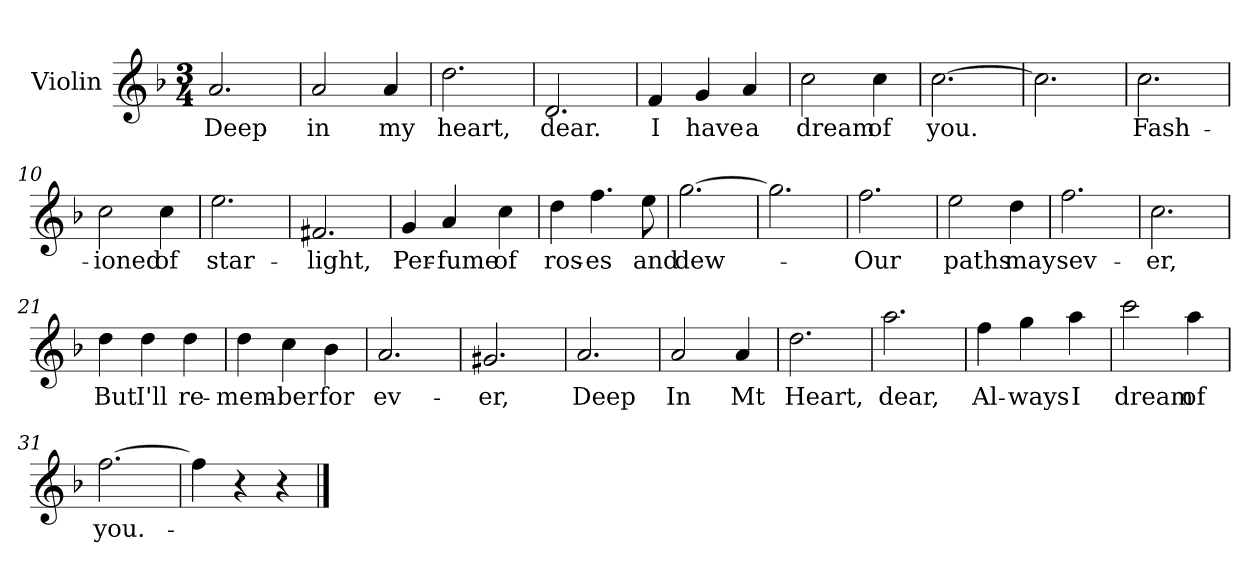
**kern	**text
*part1	*part1
*staff1	*staff1
*I"Violin	*
*I'Vln	*
*clefG2	*
*k[b-]	*
*F:	*
*M3/4	*
=1	=1
2.a/	Deep
=2	=2
2a/	in
4a/	my
=3	=3
2.dd\	heart,
=4	=4
2.d/	dear.
=5	=5
4f/	I
4g/	have
4a/	a
!!LO:LB:g=z
=6	=6
2cc\	dream
4cc\	of
=7	=7
[2.cc\	you.
=8	=8
2.cc\]	.
=9	=9
2.cc\	Fash-
=10	=10
2cc\	-ioned
4cc\	of
!!LO:LB:g=z
=11	=11
2.ee\	star-
=12	=12
2.f#X/	-light,
=13	=13
4g/	Per-
4a/	-fume
4cc\	of
=14	=14
4dd\	ros-
4.ff\	-es
8ee\	and
=15	=15
[2.gg\	dew-
!!LO:LB:g=z
=16	=16
2.gg\]	.
=17	=17
2.ff\	Our
=18	=18
2ee\	paths
4dd\	may
=19	=19
2.ff\	sev-
=20	=20
2.cc\	-er,
!!LO:LB:g=z
=21	=21
4dd\	But
4dd\	I'll
4dd\	re-
=22	=22
4dd\	-mem-
4cc\	-ber
4b-\	for
=23	=23
2.a/	ev-
=24	=24
2.g#X/	-er,
=25	=25
2.a/	Deep
=26	=26
2a/	In
4a/	Mt
!!LO:LB:g=z
=27	=27
2.dd\	Heart,
=28	=28
2.aa\	dear,
=29	=29
4ff\	Al-
4gg\	-ways
4aa\	I
=30	=30
2ccc\	dream
4aa\	of
=31	=31
[2.ff\	you.-
=32	=32
4ff\]	.
4r	.
4r	.
==	==
*-	*-
